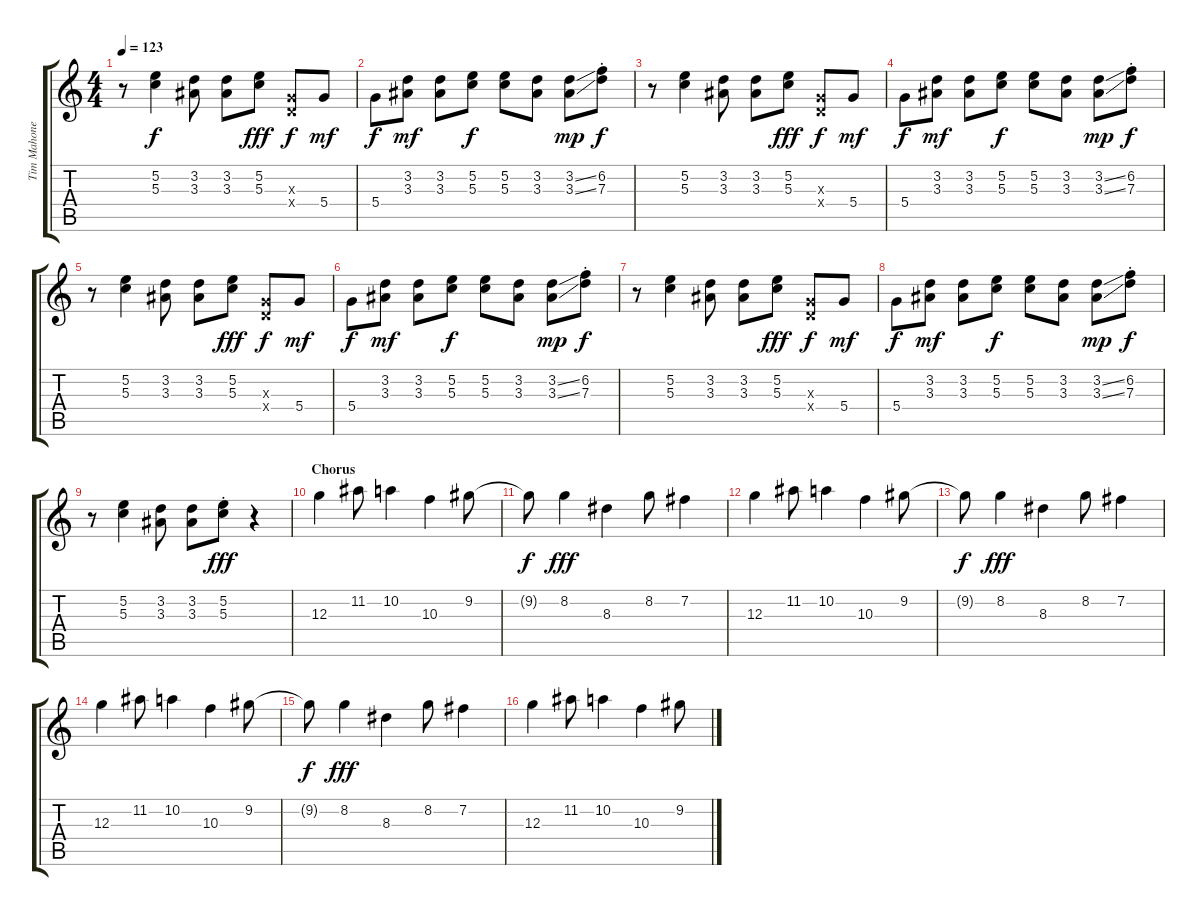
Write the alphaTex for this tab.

\track ("Tim Mahoney (Lead Guitar)" "Tim Mahone") {instrument electricguitarjazz}
\staff {score tabs}
\tuning (E4 B3 G3 D3 A2 E2) {hide}
\ts (4 4)
\tempo 123
\clef g2
\ks c
r.8{dy f} (5.2 5.3).4 (3.2 3.3).8 (3.2 3.3).8 (5.2 5.3).8{dy fff} (0.3{x} 0.4{x}).8{dy f} 5.4.8{dy mf} |
5.4.8{dy f} (3.2 3.3).8{dy mf} (3.2 3.3).8 (5.2 5.3).8{dy f} (5.2 5.3).8 (3.2 3.3).8 (3.2{ss} 3.3{ss}).8{dy mp} (6.2{st} 7.3{st}).8{dy f} |
r.8 (5.2 5.3).4 (3.2 3.3).8 (3.2 3.3).8 (5.2 5.3).8{dy fff} (0.3{x} 0.4{x}).8{dy f} 5.4.8{dy mf} |
5.4.8{dy f} (3.2 3.3).8{dy mf} (3.2 3.3).8 (5.2 5.3).8{dy f} (5.2 5.3).8 (3.2 3.3).8 (3.2{ss} 3.3{ss}).8{dy mp} (6.2{st} 7.3{st}).8{dy f} |
r.8 (5.2 5.3).4 (3.2 3.3).8 (3.2 3.3).8 (5.2 5.3).8{dy fff} (0.3{x} 0.4{x}).8{dy f} 5.4.8{dy mf} |
5.4.8{dy f} (3.2 3.3).8{dy mf} (3.2 3.3).8 (5.2 5.3).8{dy f} (5.2 5.3).8 (3.2 3.3).8 (3.2{ss} 3.3{ss}).8{dy mp} (6.2{st} 7.3{st}).8{dy f} |
r.8 (5.2 5.3).4 (3.2 3.3).8 (3.2 3.3).8 (5.2 5.3).8{dy fff} (0.3{x} 0.4{x}).8{dy f} 5.4.8{dy mf} |
5.4.8{dy f} (3.2 3.3).8{dy mf} (3.2 3.3).8 (5.2 5.3).8{dy f} (5.2 5.3).8 (3.2 3.3).8 (3.2{ss} 3.3{ss}).8{dy mp} (6.2{st} 7.3{st}).8{dy f} |
r.8 (5.2 5.3).4 (3.2 3.3).8 (3.2 3.3).8 (5.2{st} 5.3{st}).8{dy fff} r.4 |
\section ("" "Chorus")
12.3.4{volume 10 instrument overdrivenguitar} 11.2.8 10.2.4 10.3.4 9.2.8 |
9.2{t}.8{dy f} 8.2.4{dy fff} 8.3.4 8.2.8 7.2.4 |
12.3.4 11.2.8 10.2.4 10.3.4 9.2.8 |
9.2{t}.8{dy f} 8.2.4{dy fff} 8.3.4 8.2.8 7.2.4 |
12.3.4 11.2.8 10.2.4 10.3.4 9.2.8 |
9.2{t}.8{dy f} 8.2.4{dy fff} 8.3.4 8.2.8 7.2.4 |
12.3.4 11.2.8 10.2.4 10.3.4 9.2.8
